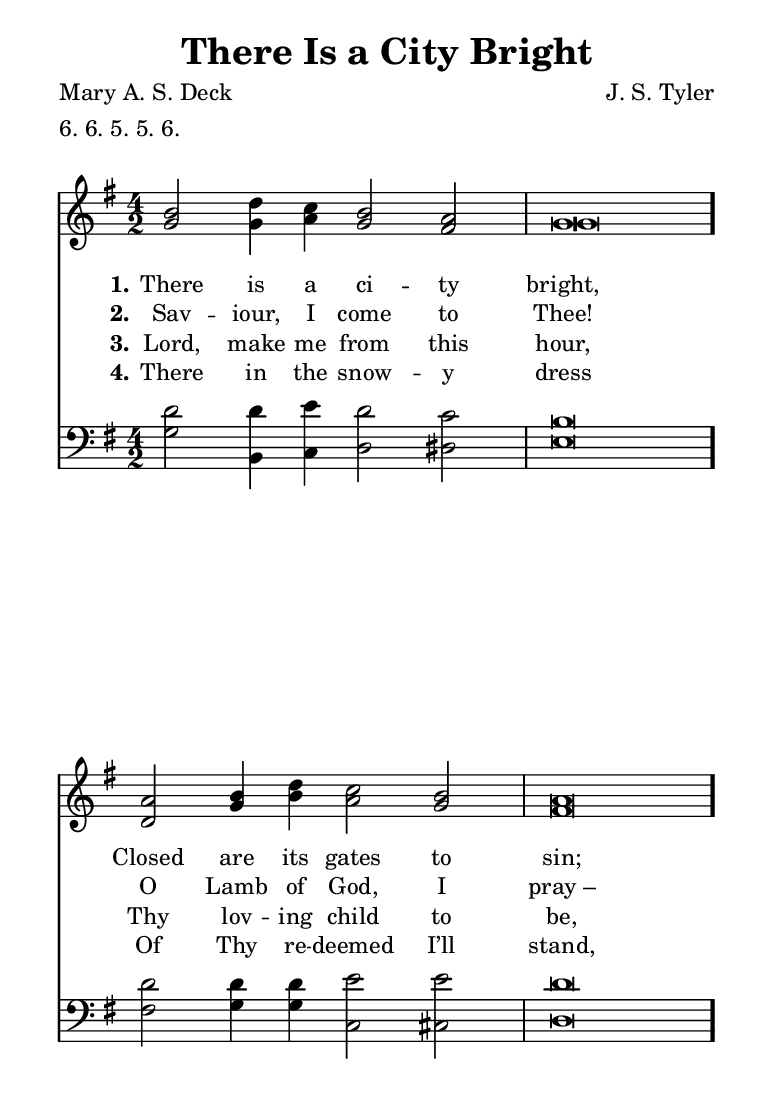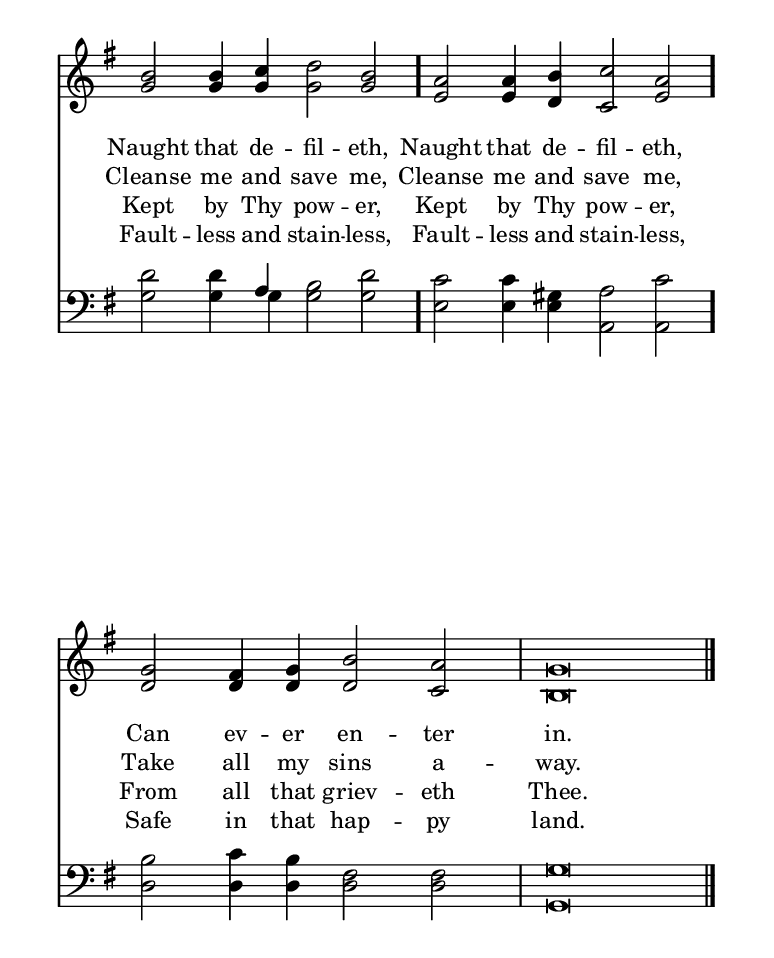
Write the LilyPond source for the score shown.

\include "common/global.ily"
\paper {
  \include "common/paper.ily"
  ragged-last-bottom = ##t
  system-system-spacing.padding = 11
}

\header{
  %children
  hymnnumber = "360"
  title = "There Is a City Bright"
  tunename = "City Bright"
  meter = "6. 6. 5. 5. 6."
  poet = "Mary A. S. Deck"
  composer = "J. S. Tyler"
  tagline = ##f
}

global = {
  \include "common/overrides.ily"
  \override Staff.TimeSignature.style = #'numbered
  \time 4/2
  \override Score.MetronomeMark.transparent = ##t % hide all fermata changes too
  \tempo 2=80
  \key g \major
  \autoBeamOff
}

patternA = { c2 c4 c c2 c | c\breve | }

notesSoprano = {
\global
\relative c'' {

  \changePitch \patternA { b d c b a | g }
  \changePitch \patternA { a b d c b | a }
  \changePitch \patternA { b b c d b }
  \changePitch \patternA { a a b c a }
  \changePitch \patternA { g fis g b a | g }

  \bar "|."

}
}

notesAlto = {
\global
\relative e' {

  \changePitch \patternA { g g a g fis | g }
  \changePitch \patternA { d g b a g | fis }
  \changePitch \patternA { g g g g g }
  \changePitch \patternA { e e d c e }
  \changePitch \patternA { d d d d c | b }

}
}

notesTenor = {
\global
\relative a {

  \changePitch \patternA { d d e d c | b }
  \changePitch \patternA { d d d e e | d }
  \changePitch \patternA { d d a b d }
  \changePitch \patternA { c c gis a c }
  \changePitch \patternA { b c b fis fis | g }

}
}

notesBass = {
\global
\relative f {

  \changePitch \patternA { g b, c d dis | e }
  \changePitch \patternA { fis g g c, cis | d }
  \changePitch \patternA { g g g g g }
  \changePitch \patternA { e e e a, a }
  \changePitch \patternA { d d d d d | g, }

}
}

wordsA = \lyricmode {
\set stanza = "1."

There is a ci -- ty bright, \bar "."
Closed are its gates to sin; \bar "."
Naught that de -- fil -- eth, \bar "."
Naught that de -- fil -- eth, \bar "."
Can ev -- er en -- ter in. \bar "."

}

wordsB = \lyricmode {
\set stanza = "2."

Sav -- iour, I come to Thee!
O Lamb of God, I pray_–
Cleanse me and save me,
Cleanse me and save me,
Take all my sins a -- way.

}

wordsC = \lyricmode {
\set stanza = "3."

Lord, make me from this hour,
Thy lov -- ing child to be,
Kept by Thy pow -- er,
Kept by Thy pow -- er,
From all that griev -- eth Thee.

}

wordsD = \lyricmode {
\set stanza = "4."

There in the snow -- y dress
Of Thy re -- deemed I’ll stand,
Fault -- less and stain -- less,
Fault -- less and stain -- less,
Safe in that hap -- py land.

}

\score {
  \context ChoirStaff <<
    \context Staff = upper <<
      \set Staff.autoBeaming = ##f
      \set ChoirStaff.systemStartDelimiter = #'SystemStartBar
      \set ChoirStaff.printPartCombineTexts = ##f
      \partcombine #'(2 . 11) \notesSoprano \notesAlto
      \context NullVoice = sopranos { \voiceOne << \notesSoprano >> }
      \context Lyrics = one   \lyricsto sopranos \wordsA
      \context Lyrics = two   \lyricsto sopranos \wordsB
      \context Lyrics = three \lyricsto sopranos \wordsC
      \context Lyrics = four  \lyricsto sopranos \wordsD
    >>
    \context Staff = men <<
      \set Staff.autoBeaming = ##f
      \clef bass
      \set ChoirStaff.printPartCombineTexts = ##f
      \partcombine #'(2 . 11) \notesTenor \notesBass
    >>
  >>
  \layout {
    \include "common/layout.ily"
  }
  #(cond ((ly:get-option 'eog-midi-permitted) #{ \midi{
    \include "common/midi.ily"
  } #}))
}

\version "2.19.49"  % necessary for upgrading to future LilyPond versions.

% vi:set et ts=2 sw=2 ai nocindent syntax=lilypond:
